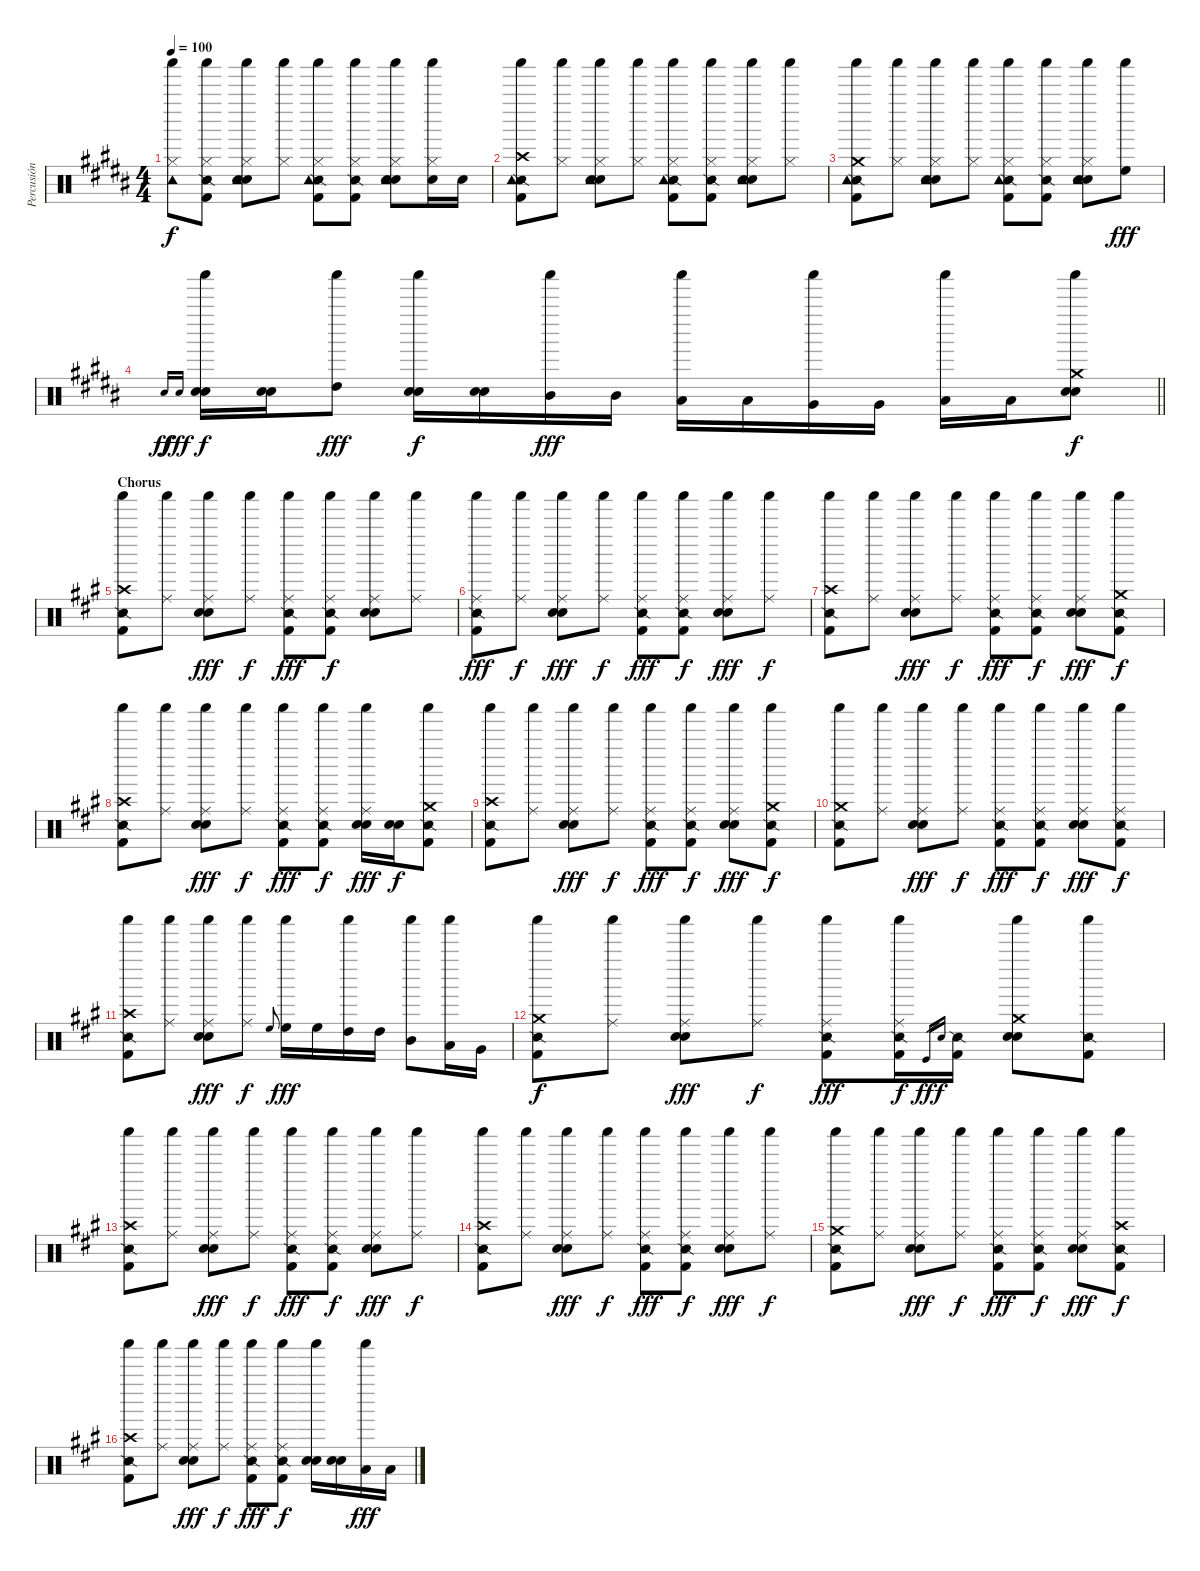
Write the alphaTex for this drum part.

\track ("Percusión" "Percusión") {instrument percussion}
\staff {score}
\articulation defaults
\ts (4 4)
\tempo 100
\clef neutral
\ks g#minor
("Hi-Hat (closed)" "Tambourine (hit)" "Shaker (hit)").8{dy f} ("Hi-Hat (closed)" "Kick (hit) 2" "Snare (side stick) 2" "Shaker (hit)").8 ("Hi-Hat (closed)" "Snare (hit) 2" "Electric Snare (hit)" "Tambourine (hit)" "Shaker (hit)").8 ("Hi-Hat (closed)" "Shaker (hit)").8 ("Hi-Hat (closed)" "Kick (hit) 2" "Snare (side stick) 2" "Tambourine (hit)" "Shaker (hit)").8 ("Hi-Hat (closed)" "Kick (hit) 2" "Snare (side stick) 2" "Shaker (hit)").8 ("Hi-Hat (closed)" "Snare (hit) 2" "Electric Snare (hit)" "Tambourine (hit)" "Shaker (hit)").8 ("Hi-Hat (closed)" "Snare (hit) 2" "Shaker (hit)").16 "Snare (hit) 2".16 |
("Crash high (hit)" "Kick (hit) 2" "Snare (side stick) 2" "Tambourine (hit)" "Shaker (hit)").8 ("Hi-Hat (closed)" "Shaker (hit)").8 ("Hi-Hat (closed)" "Snare (hit) 2" "Electric Snare (hit)" "Tambourine (hit)" "Shaker (hit)").8 ("Hi-Hat (closed)" "Shaker (hit)").8 ("Hi-Hat (closed)" "Kick (hit) 2" "Snare (side stick) 2" "Tambourine (hit)" "Shaker (hit)").8 ("Hi-Hat (closed)" "Kick (hit) 2" "Snare (side stick) 2" "Shaker (hit)").8 ("Hi-Hat (closed)" "Snare (hit) 2" "Electric Snare (hit)" "Tambourine (hit)" "Shaker (hit)").8 ("Hi-Hat (closed)" "Shaker (hit)").8 |
("Crash medium (hit)" "Kick (hit) 2" "Snare (side stick) 2" "Tambourine (hit)" "Shaker (hit)").8 ("Hi-Hat (closed)" "Shaker (hit)").8 ("Hi-Hat (closed)" "Snare (hit) 2" "Electric Snare (hit)" "Tambourine (hit)" "Shaker (hit)").8 ("Hi-Hat (closed)" "Shaker (hit)").8 ("Hi-Hat (closed)" "Kick (hit) 2" "Snare (side stick) 2" "Tambourine (hit)" "Shaker (hit)").8 ("Hi-Hat (closed)" "Kick (hit) 2" "Snare (side stick) 2" "Shaker (hit)").8 ("Hi-Hat (closed)" "Snare (hit) 2" "Electric Snare (hit)" "Tambourine (hit)" "Shaker (hit)").8 ("High Floor Tom (hit)" "Shaker (hit)").8{dy fff} |
\barLineRight lightlight "Snare (hit) 2".16{gr onbeat dy ff} "Electric Snare (hit)".16{gr onbeat dy fff}
("Snare (hit) 2" "Electric Snare (hit)" "Shaker (hit)").16{dy f} ("Snare (hit) 2" "Electric Snare (hit)").16 ("High Tom (hit)" "Shaker (hit)").8{dy fff} ("Snare (hit) 2" "Electric Snare (hit)" "Shaker (hit)").16{dy f} ("Snare (hit) 2" "Electric Snare (hit)").16 ("Mid Tom (hit)" "Shaker (hit)").16{dy fff} "Mid Tom (hit)".16 ("Low Tom (hit)" "Shaker (hit)").16 "Low Tom (hit)".16 ("Very Low Tom (hit)" "Shaker (hit)").16 "Very Low Tom (hit)".16 ("Low Floor Tom (hit)" "Shaker (hit)").16 "Low Floor Tom (hit)".16 ("Crash medium (hit)" "Snare (hit) 2" "Electric Snare (hit)" "Shaker (hit)").8{dy f} |
\section ("" "Chorus")
\ks a
("Crash high (hit)" "Kick (hit) 2" "Snare (side stick) 2" "Shaker (hit)").8 ("Ride (middle)" "Shaker (hit)").8 ("Ride (middle)" "Snare (hit) 2" "Electric Snare (hit)" "Shaker (hit)").8{dy fff} ("Ride (middle)" "Shaker (hit)").8{dy f} ("Ride (middle)" "Kick (hit) 2" "Snare (side stick) 2" "Shaker (hit)").8{dy fff} ("Ride (middle)" "Kick (hit) 2" "Snare (side stick) 2" "Shaker (hit)").8{dy f} ("Ride (middle)" "Snare (hit) 2" "Electric Snare (hit)" "Shaker (hit)").8 ("Ride (middle)" "Shaker (hit)").8 |
("Ride (middle)" "Kick (hit) 2" "Snare (side stick) 2" "Shaker (hit)").8{dy fff} ("Ride (middle)" "Shaker (hit)").8{dy f} ("Ride (middle)" "Snare (hit) 2" "Electric Snare (hit)" "Shaker (hit)").8{dy fff} ("Ride (middle)" "Shaker (hit)").8{dy f} ("Ride (middle)" "Kick (hit) 2" "Snare (side stick) 2" "Shaker (hit)").8{dy fff} ("Ride (middle)" "Kick (hit) 2" "Snare (side stick) 2" "Shaker (hit)").8{dy f} ("Ride (middle)" "Snare (hit) 2" "Electric Snare (hit)" "Shaker (hit)").8{dy fff} ("Ride (middle)" "Shaker (hit)").8{dy f} |
("Crash high (hit)" "Kick (hit) 2" "Snare (side stick) 2" "Shaker (hit)").8 ("Ride (middle)" "Shaker (hit)").8 ("Ride (middle)" "Snare (hit) 2" "Electric Snare (hit)" "Shaker (hit)").8{dy fff} ("Ride (middle)" "Shaker (hit)").8{dy f} ("Ride (middle)" "Kick (hit) 2" "Snare (side stick) 2" "Shaker (hit)").8{dy fff} ("Ride (middle)" "Kick (hit) 2" "Snare (side stick) 2" "Shaker (hit)").8{dy f} ("Ride (middle)" "Snare (hit) 2" "Electric Snare (hit)" "Shaker (hit)").8{dy fff} ("Crash medium (hit)" "Kick (hit) 2" "Snare (side stick) 2" "Shaker (hit)").8{dy f} |
("Crash high (hit)" "Kick (hit) 2" "Snare (side stick) 2" "Shaker (hit)").8 ("Ride (middle)" "Shaker (hit)").8 ("Ride (middle)" "Snare (hit) 2" "Electric Snare (hit)" "Shaker (hit)").8{dy fff} ("Ride (middle)" "Shaker (hit)").8{dy f} ("Ride (middle)" "Kick (hit) 2" "Snare (side stick) 2" "Shaker (hit)").8{dy fff} ("Ride (middle)" "Kick (hit) 2" "Snare (side stick) 2" "Shaker (hit)").8{dy f} ("Ride (middle)" "Snare (hit) 2" "Electric Snare (hit)" "Shaker (hit)").16{dy fff} ("Snare (hit) 2" "Electric Snare (hit)").16{dy f} ("Crash medium (hit)" "Kick (hit) 2" "Snare (side stick) 2" "Shaker (hit)").8 |
("Crash high (hit)" "Kick (hit) 2" "Snare (side stick) 2" "Shaker (hit)").8 ("Ride (middle)" "Shaker (hit)").8 ("Ride (middle)" "Snare (hit) 2" "Electric Snare (hit)" "Shaker (hit)").8{dy fff} ("Ride (middle)" "Shaker (hit)").8{dy f} ("Ride (middle)" "Kick (hit) 2" "Snare (side stick) 2" "Shaker (hit)").8{dy fff} ("Ride (middle)" "Kick (hit) 2" "Snare (side stick) 2" "Shaker (hit)").8{dy f} ("Ride (middle)" "Snare (hit) 2" "Electric Snare (hit)" "Shaker (hit)").8{dy fff} ("Crash medium (hit)" "Kick (hit) 2" "Snare (side stick) 2" "Shaker (hit)").8{dy f} |
("Crash medium (hit)" "Kick (hit) 2" "Snare (side stick) 2" "Shaker (hit)").8 ("Ride (middle)" "Shaker (hit)").8 ("Ride (middle)" "Snare (hit) 2" "Electric Snare (hit)" "Shaker (hit)").8{dy fff} ("Ride (middle)" "Shaker (hit)").8{dy f} ("Ride (middle)" "Kick (hit) 2" "Snare (side stick) 2" "Shaker (hit)").8{dy fff} ("Ride (middle)" "Kick (hit) 2" "Snare (side stick) 2" "Shaker (hit)").8{dy f} ("Ride (middle)" "Snare (hit) 2" "Electric Snare (hit)" "Shaker (hit)").8{dy fff} ("Ride (middle)" "Kick (hit) 2" "Snare (side stick) 2" "Shaker (hit)").8{dy f} |
("Crash high (hit)" "Kick (hit) 2" "Snare (side stick) 2" "Shaker (hit)").8 ("Ride (middle)" "Shaker (hit)").8 ("Ride (middle)" "Snare (hit) 2" "Electric Snare (hit)" "Shaker (hit)").8{dy fff} ("Ride (middle)" "Shaker (hit)").8{dy f} "High Floor Tom (hit)".8{gr onbeat} ("High Floor Tom (hit)" "Shaker (hit)").16{dy fff} "High Floor Tom (hit)".16 ("High Tom (hit)" "Shaker (hit)").16 "High Tom (hit)".16 ("Mid Tom (hit)" "Shaker (hit)").8 ("Low Tom (hit)" "Shaker (hit)").16 "Very Low Tom (hit)".16 |
("Crash medium (hit)" "Kick (hit) 2" "Snare (side stick) 2" "Shaker (hit)").8{dy f} ("Ride (middle)" "Shaker (hit)").8 ("Ride (middle)" "Snare (hit) 2" "Electric Snare (hit)" "Shaker (hit)").8{dy fff} ("Ride (middle)" "Shaker (hit)").8{dy f} ("Ride (middle)" "Kick (hit) 2" "Snare (side stick) 2" "Shaker (hit)").8{dy fff} ("Ride (middle)" "Kick (hit) 2" "Snare (side stick) 2" "Shaker (hit)").16{dy f} "Kick (hit)".16{gr dy ff} "Snare (hit)".16{gr dy f} ("Kick (hit) 2" "Snare (side stick) 2").16 ("Crash medium (hit)" "Snare (hit) 2" "Electric Snare (hit)" "Shaker (hit)").8 ("Kick (hit) 2" "Snare (side stick) 2" "Shaker (hit)").8 |
("Crash high (hit)" "Kick (hit) 2" "Snare (side stick) 2" "Shaker (hit)").8 ("Ride (middle)" "Shaker (hit)").8 ("Ride (middle)" "Snare (hit) 2" "Electric Snare (hit)" "Shaker (hit)").8{dy fff} ("Ride (middle)" "Shaker (hit)").8{dy f} ("Ride (middle)" "Kick (hit) 2" "Snare (side stick) 2" "Shaker (hit)").8{dy fff} ("Ride (middle)" "Kick (hit) 2" "Snare (side stick) 2" "Shaker (hit)").8{dy f} ("Ride (middle)" "Snare (hit) 2" "Electric Snare (hit)" "Shaker (hit)").8{dy fff} ("Ride (middle)" "Shaker (hit)").8{dy f} |
("Crash high (hit)" "Kick (hit) 2" "Snare (side stick) 2" "Shaker (hit)").8 ("Ride (middle)" "Shaker (hit)").8 ("Ride (middle)" "Snare (hit) 2" "Electric Snare (hit)" "Shaker (hit)").8{dy fff} ("Ride (middle)" "Shaker (hit)").8{dy f} ("Ride (middle)" "Kick (hit) 2" "Snare (side stick) 2" "Shaker (hit)").8{dy fff} ("Ride (middle)" "Kick (hit) 2" "Snare (side stick) 2" "Shaker (hit)").8{dy f} ("Ride (middle)" "Snare (hit) 2" "Electric Snare (hit)" "Shaker (hit)").8{dy fff} ("Ride (middle)" "Shaker (hit)").8{dy f} |
("Crash medium (hit)" "Kick (hit) 2" "Snare (side stick) 2" "Shaker (hit)").8 ("Ride (middle)" "Shaker (hit)").8 ("Ride (middle)" "Snare (hit) 2" "Electric Snare (hit)" "Shaker (hit)").8{dy fff} ("Ride (middle)" "Shaker (hit)").8{dy f} ("Ride (middle)" "Kick (hit) 2" "Snare (side stick) 2" "Shaker (hit)").8{dy fff} ("Ride (middle)" "Kick (hit) 2" "Snare (side stick) 2" "Shaker (hit)").8{dy f} ("Ride (middle)" "Snare (hit) 2" "Electric Snare (hit)" "Shaker (hit)").8{dy fff} ("Crash high (hit)" "Kick (hit) 2" "Snare (side stick) 2" "Shaker (hit)").8{dy f} |
("Crash high (hit)" "Kick (hit) 2" "Snare (side stick) 2" "Shaker (hit)").8 ("Ride (middle)" "Shaker (hit)").8 ("Ride (middle)" "Snare (hit) 2" "Electric Snare (hit)" "Shaker (hit)").8{dy fff} ("Ride (middle)" "Shaker (hit)").8{dy f} ("Ride (middle)" "Kick (hit) 2" "Snare (side stick) 2" "Shaker (hit)").8{dy fff} ("Ride (middle)" "Kick (hit) 2" "Snare (side stick) 2" "Shaker (hit)").8{dy f} ("Snare (hit) 2" "Electric Snare (hit)" "Shaker (hit)").16 ("Snare (hit) 2" "Electric Snare (hit)").16 ("Low Tom (hit)" "Shaker (hit)").16{dy fff} "Low Tom (hit)".16
